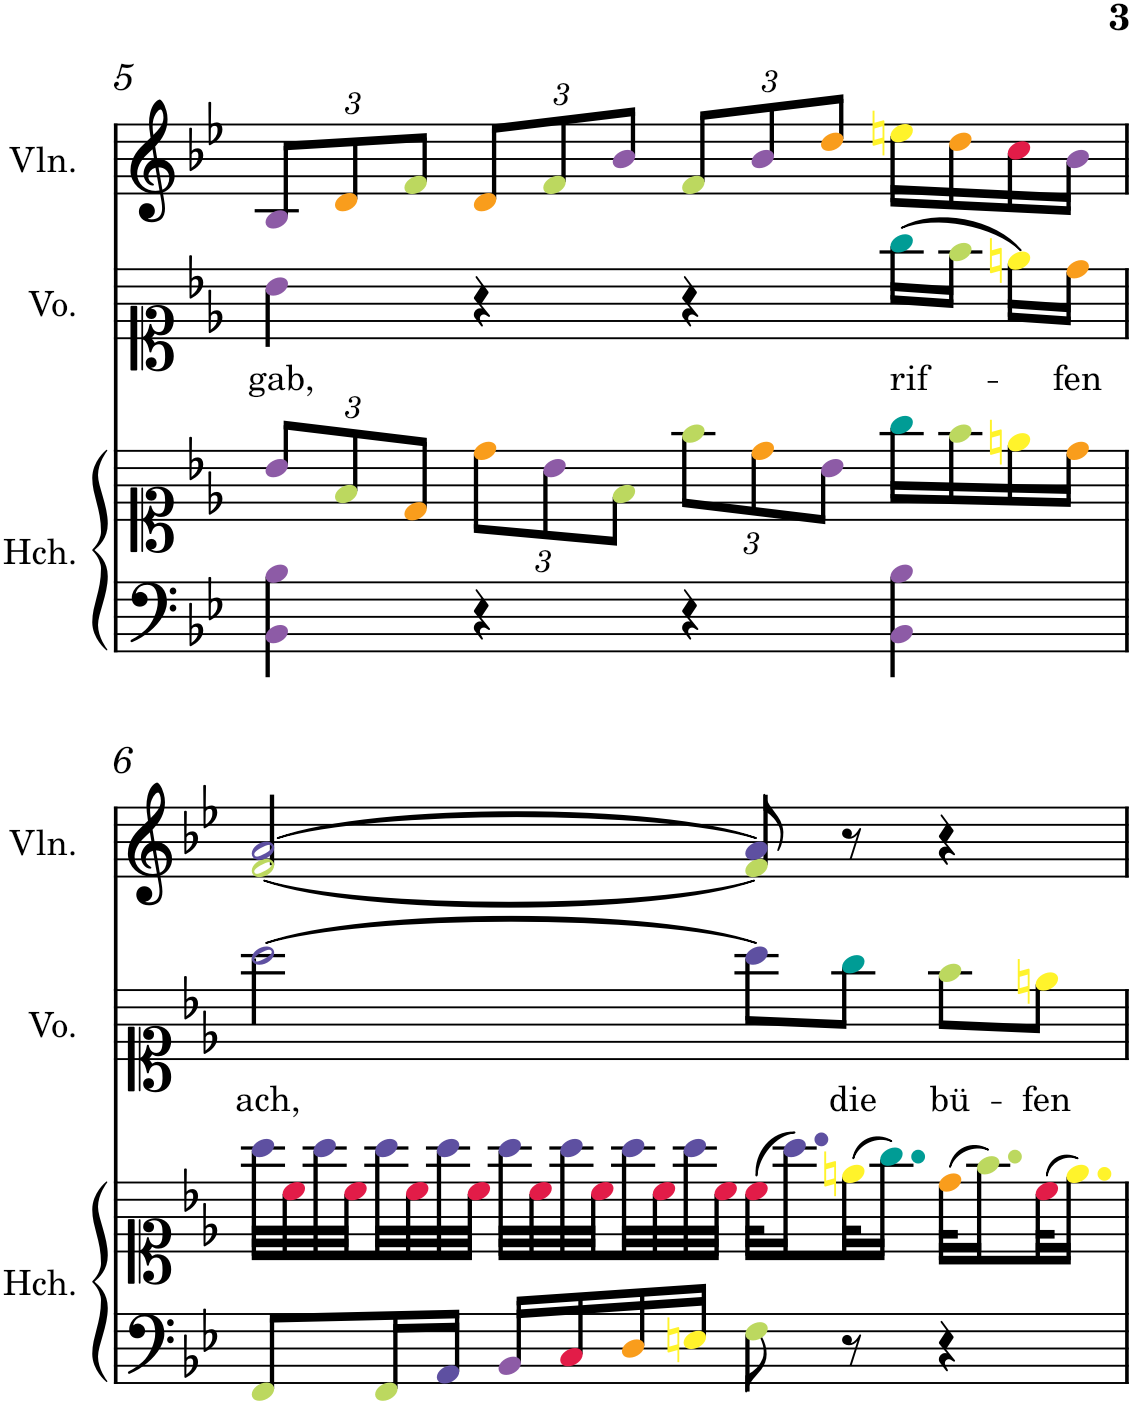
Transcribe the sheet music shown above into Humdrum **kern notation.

**kern	**kern	**kern	**text	**kern
*part3	*part3	*part2	*part2	*part1
*staff4	*staff3	*staff2	*staff2	*staff1
*I"Harpsichord	*	*I"Voice	*	*I"Violin
*I'Hch.	*	*I'Vo.	*	*I'Vln.
!!LO:PB:g=z
*clefF4	*clefC1	*clefC1	*	*clefG2
*k[b-e-]	*k[b-e-]	*k[b-e-]	*	*k[b-e-]
*M4/4	*M4/4	*M4/4	*	*M4/4
*met(c)	*met(c)	*met(c)	*	*met(c)
*	*Xbrackettup	*	*	*
=5	=5	=5	=5	=5
!	!	!	!LO:LY:b	!
*	*	*	*	*Xbrackettup
4BB-i\ 4B-i\	12b-i/L	4b-i\	gab,	12B-i/L
.	12fj/	.	.	12dZ/
.	12dZ/J	.	.	12fj/J
4r	12ddZ\L	4r	.	12dZ/L
.	12b-i\	.	.	12fj/
.	12fj\J	.	.	12b-i/J
4r	12ffj\L	4r	.	12fj/L
.	12ddZ\	.	.	12b-i/
.	12b-i\J	.	.	12ddZ/J
!	!	!	!LO:LY:b	!
4BB-i\ 4B-i\	16ggV\LL	(16ggV\LL	rif-	16eenN\LL
.	16ffj\	16ffj\JJ	.	16ddZ\
.	16eenN\	16eenN\LL)	.	16ccl\
!	!	!	!LO:LY:b	!
.	16ddZ\JJ	16ddZ\JJ	-fen	16b-i\JJ
!!LO:LB:g=z
=6	=6	=6	=6	=6
!	!	!	!LO:LY:b	!
8FFj/L	32aa!\LLL	[2aa!\	ach,	[2fj/ [2a!/
.	32ccl\	.	.	.
.	32aa!\	.	.	.
.	32ccl\	.	.	.
16FFj/L	32aa!\	.	.	.
.	32ccl\	.	.	.
16AA!/JJ	32aa!\	.	.	.
.	32ccl\JJJ	.	.	.
16BB-i/LL	32aa!\LLL	.	.	.
.	32ccl\	.	.	.
16Cl/	32aa!\	.	.	.
.	32ccl\	.	.	.
16DZ/	32aa!\	.	.	.
.	32ccl\	.	.	.
16EnN/JJ	32aa!\	.	.	.
.	32ccl\JJJ	.	.	.
8Fj\	(32ccl\KLL	8aa!\L]	.	8fj/] 8a!/]
.	16.aa!\)	.	.	.
!	!	!	!LO:LY:b	!
8r	(32eenN\K	8ggV\J	die	8r
.	16.ggV\JJ)	.	.	.
!	!	!	!LO:LY:b	!
4r	(32ddZ\KLL	8ffj\L	bü-	4r
.	16.ffj\)	.	.	.
!	!	!	!LO:LY:b	!
.	(32ccl\K	8eenN\J	-fen	.
.	16.eeN\JJ)	.	.	.
=	=	=	=	=
*-	*-	*-	*-	*-
